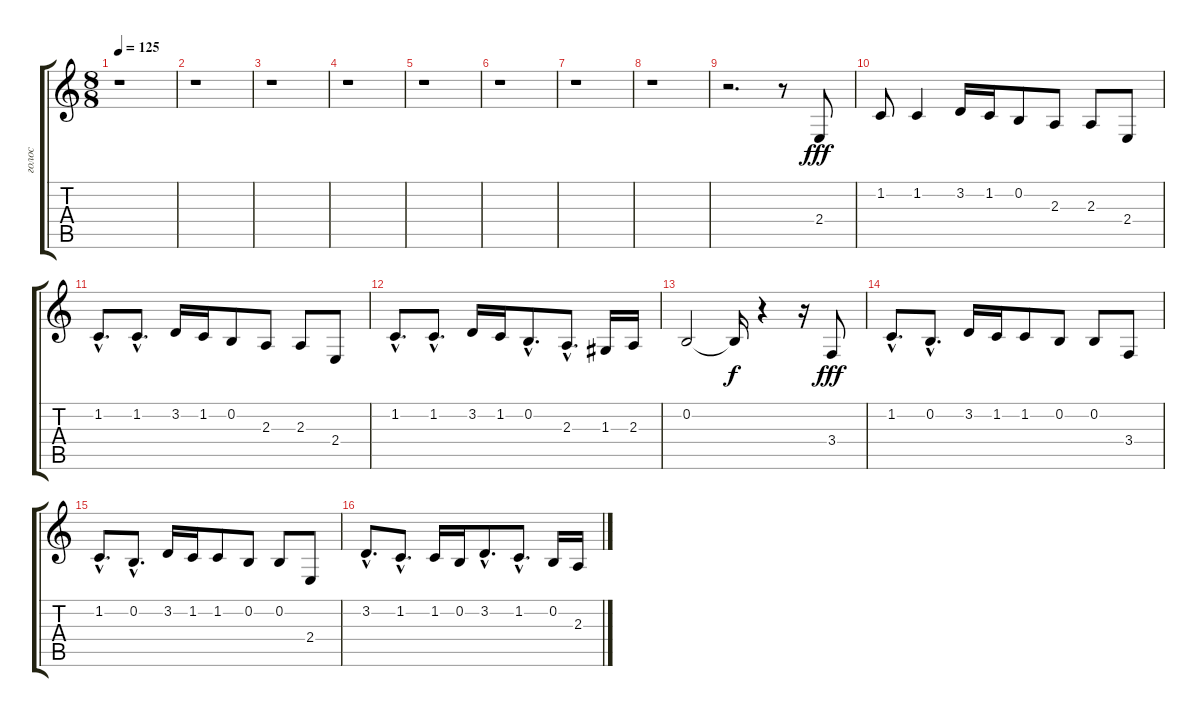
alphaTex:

\track ("голос" "голос") {instrument tenorsax}
\staff {score tabs}
\tuning (E4 B3 G3 D3 A2 E2) {hide}
\ts (8 8)
\tempo 125
\clef g2
\ks c
r.1{dy f} |
r.1 |
r.1 |
r.1 |
r.1 |
r.1 |
r.1 |
r.1 |
r.2{d} r.8 2.4.8{dy fff} |
1.2.8 1.2.4 3.2.16 1.2.16 0.2.8 2.3.8 2.3.8 2.4.8 |
1.2{hac}.8{d} 1.2{hac}.8{d} 3.2.16 1.2.16 0.2.8 2.3.8 2.3.8 2.4.8 |
1.2{hac}.8{d} 1.2{hac}.8{d} 3.2.16 1.2.16 0.2{hac}.8{d} 2.3{hac}.8{d} 1.3.16 2.3.16 |
0.2.2 0.2{t}.16{dy f} r.4 r.16 3.4.8{dy fff} |
1.2{hac}.8{d} 0.2{hac}.8{d} 3.2.16 1.2.16 1.2.8 0.2.8 0.2.8 3.4.8 |
1.2{hac}.8{d} 0.2{hac}.8{d} 3.2.16 1.2.16 1.2.8 0.2.8 0.2.8 2.4.8 |
3.2{hac}.8{d} 1.2{hac}.8{d} 1.2.16 0.2.16 3.2{hac}.8{d} 1.2{hac}.8{d} 0.2.16 2.3.16
